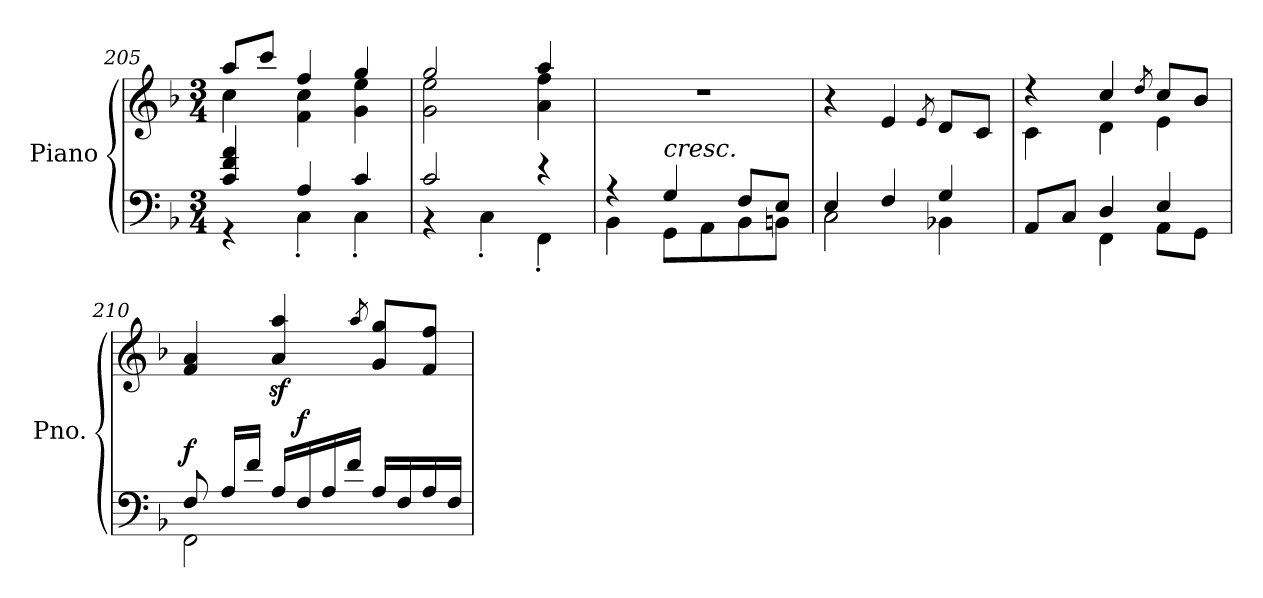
**kern	**kern	**dynam
*part1	*part1	*part1
*staff2	*staff1	*staff1/2
*I"Piano	*	*
*I'Pno.	*	*
*clefF4	*clefG2	*
*k[b-]	*k[b-]	*
*M3/4	*M3/4	*
=205	=205	=205
*^	*^	*
4c/ 4f/ 4a/	4r	8aa/L	4cc\	.
.	.	8ccc/J	.	.
4A/	4C'\	4ff/	4f\ 4cc\	.
4c/	4C'\	4gg/	4g\ 4ee\	.
=206	=206	=206	=206	=206
2c/	4r	2gg/	2g\ 2ee\	.
.	4C'\	.	.	.
4r	4FF'\	4aa/	4a\ 4ff\	.
*	*	*v	*v	*
=207	=207	=207	=207
4r	4BB-\	2.r	.
!LO:TX:a:i:t=cresc.	!	!	!
4G/	8GG\L	.	.
.	8AA\	.	.
8F/L	8BB-\	.	.
8E/J	8BBn\J	.	.
=208	=208	=208	=208
4E/	2C\	4r	.
4F/	.	4e/	.
.	.	8qe/	.
4G/	4BB-X\	8d/L	.
.	.	8c/J	.
=209	=209	=209	=209
*	*	*^	*
8AA/L	4rGGyy	4r	4c\	.
8C/J	.	.	.	.
4D/	4FF\	4cc/	4d\	.
.	.	8qdd/	.	.
4E/	8AA\L	8cc/L	4e\	.
.	8GG\J	8b-/J	.	.
*	*	*v	*v	*
=210	=210	=210	=210
!	!	!	!LO:DY:a=2
8F/	2FF\	4f/ 4a/	f
16A/LL	.	.	.
16f/JJ	.	.	.
16A/LL	.	4a/z< 4aa/z<	.
!	!	!	!LO:DY:a=2
16F/	.	.	f
16A/	.	.	.
16f/JJ	.	.	.
.	.	8qaa/	.
16A/LL	4ryy	8g/ 8gg/L	.
16F/	.	.	.
16A/	.	8f/ 8ff/J	.
16F/JJ	.	.	.
*v	*v	*	*
=	=	=
*-	*-	*-
